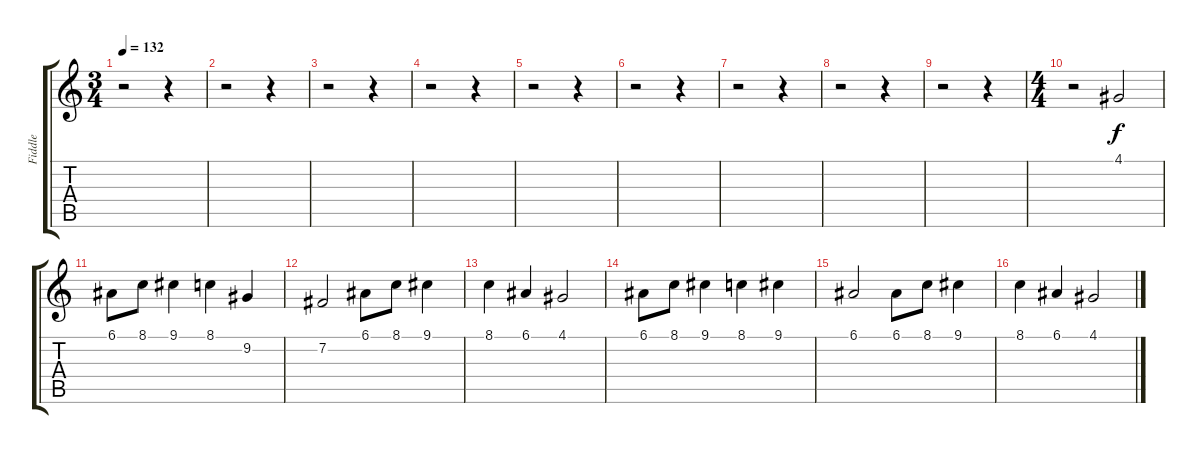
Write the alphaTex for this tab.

\track ("Fiddle" "Fiddle") {instrument fiddle}
\staff {score tabs}
\tuning (E4 B3 G3 D3 A2 E2) {hide}
\ts (3 4)
\tempo 132
\clef g2
\ks c
r.2{dy f} r.4 |
r.2 r.4 |
r.2 r.4 |
r.2 r.4 |
r.2 r.4 |
r.2 r.4 |
r.2 r.4 |
r.2 r.4 |
r.2 r.4 |
\ts (4 4)
r.2 4.1.2 |
6.1.8 8.1.8 9.1.4 8.1.4 9.2.4 |
7.2.2 6.1.8 8.1.8 9.1.4 |
8.1.4 6.1.4 4.1.2 |
6.1.8 8.1.8 9.1.4 8.1.4 9.1.4 |
6.1.2 6.1.8 8.1.8 9.1.4 |
8.1.4 6.1.4 4.1.2
